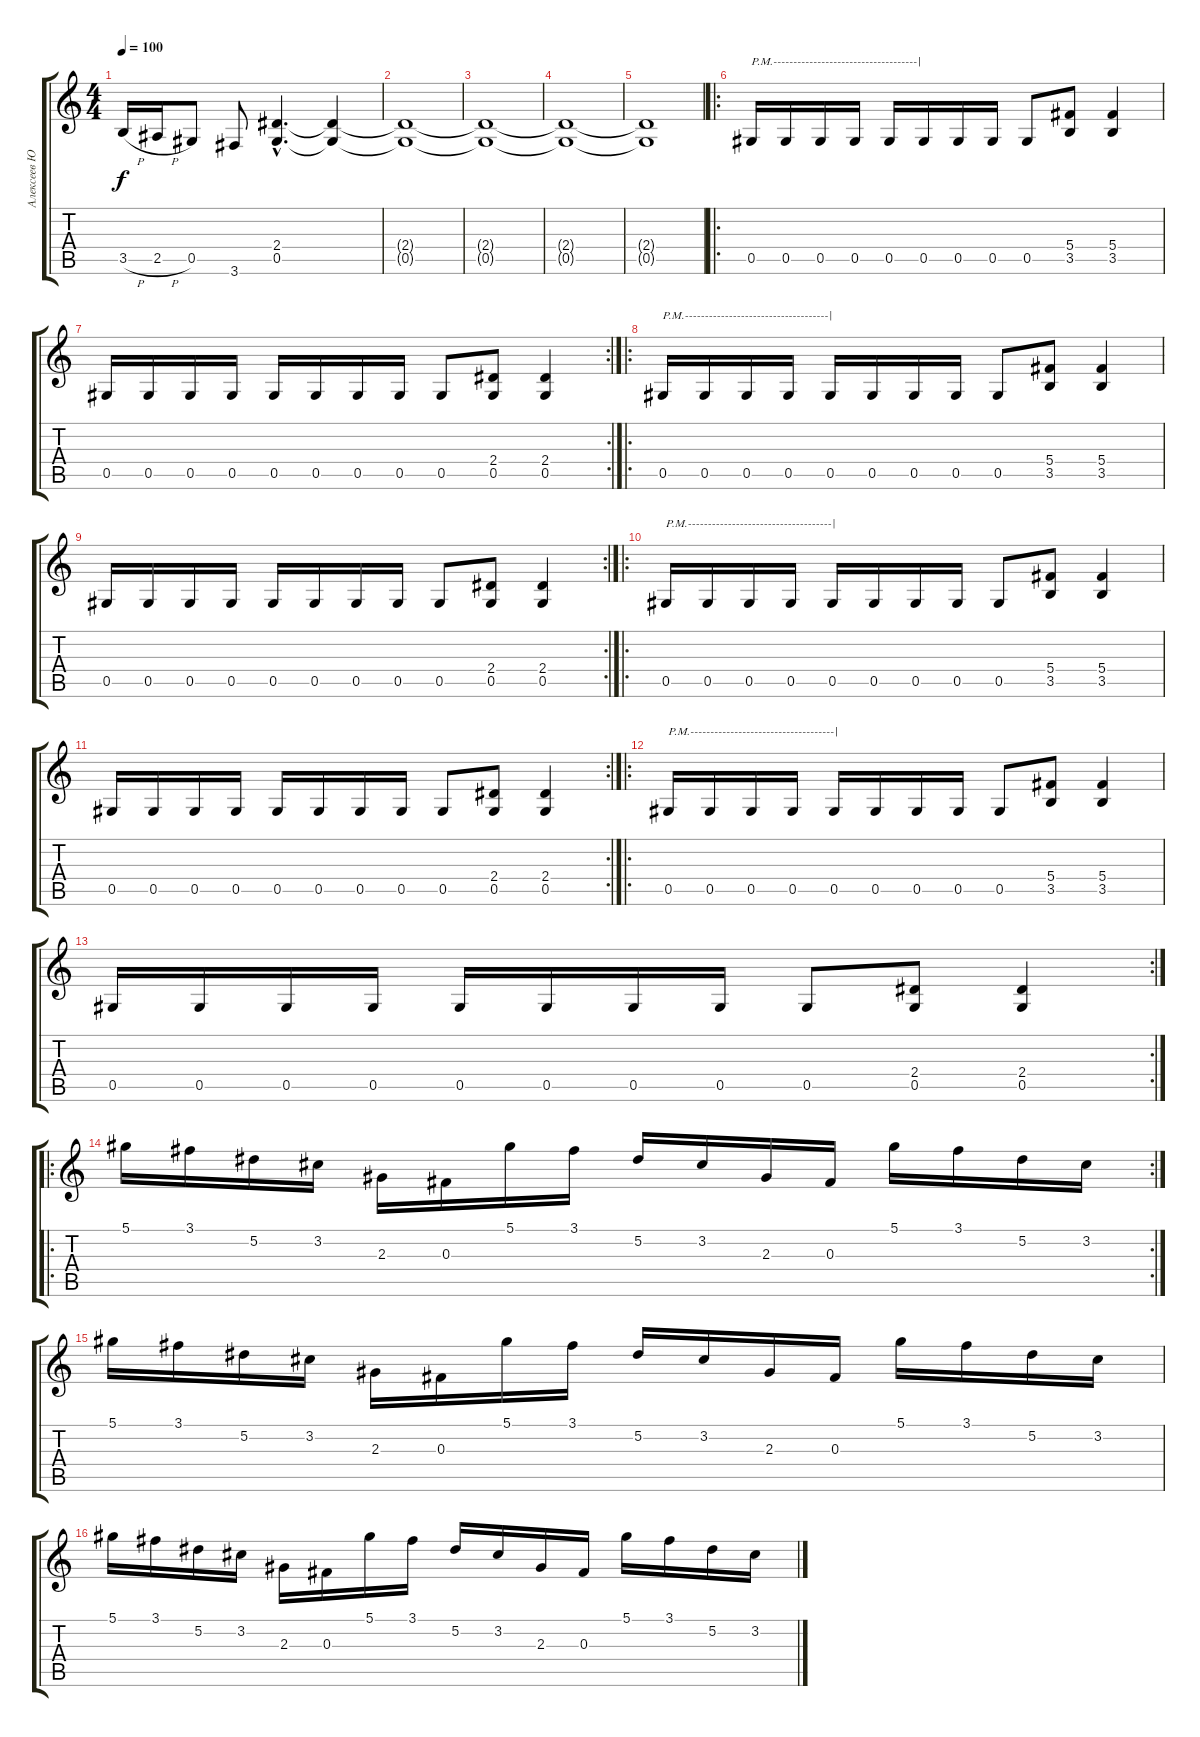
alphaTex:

\track ("Алексеев Юрий" "Алексеев Ю") {instrument distortionguitar}
\staff {score tabs}
\tuning (Eb4 Bb3 Gb3 Db3 Ab2 Eb2) {hide}
\ts (4 4)
\tempo 100
\clef g2
\ks c
3.5{h}.16{dy f} 2.5{h}.16 0.5.8 3.6.8 (2.4{hac} 0.5{hac}).4{d} (2.4{t} 0.5{t}).4 |
(2.4{t} 0.5{t}).1 |
(2.4{t} 0.5{t}).1 |
(2.4{t} 0.5{t}).1 |
(2.4{t} 0.5{t}).1 |
\ro
0.5.16{txt "P.M.------------------------------------|"} 0.5.16 0.5.16 0.5.16 0.5.16 0.5.16 0.5.16 0.5.16 0.5.8 (5.4 3.5).8 (5.4 3.5).4 |
\rc 2
0.5.16 0.5.16 0.5.16 0.5.16 0.5.16 0.5.16 0.5.16 0.5.16 0.5.8 (2.4 0.5).8 (2.4 0.5).4 |
\ro
0.5.16{txt "P.M.------------------------------------|" volume 10} 0.5.16 0.5.16 0.5.16 0.5.16 0.5.16 0.5.16 0.5.16 0.5.8 (5.4 3.5).8 (5.4 3.5).4 |
\rc 2
0.5.16 0.5.16 0.5.16 0.5.16 0.5.16 0.5.16 0.5.16 0.5.16 0.5.8 (2.4 0.5).8 (2.4 0.5).4 |
\ro
0.5.16{txt "P.M.------------------------------------|" volume 10} 0.5.16 0.5.16 0.5.16 0.5.16 0.5.16 0.5.16 0.5.16 0.5.8 (5.4 3.5).8 (5.4 3.5).4 |
\rc 2
0.5.16 0.5.16 0.5.16 0.5.16 0.5.16 0.5.16 0.5.16 0.5.16 0.5.8 (2.4 0.5).8 (2.4 0.5).4 |
\ro
0.5.16{txt "P.M.------------------------------------|" volume 10} 0.5.16 0.5.16 0.5.16 0.5.16 0.5.16 0.5.16 0.5.16 0.5.8 (5.4 3.5).8 (5.4 3.5).4 |
\rc 2
0.5.16 0.5.16 0.5.16 0.5.16 0.5.16 0.5.16 0.5.16 0.5.16 0.5.8 (2.4 0.5).8 (2.4 0.5).4 |
\ro
\rc 2
5.1.16 3.1.16 5.2.16 3.2.16 2.3.16 0.3.16 5.1.16 3.1.16 5.2.16 3.2.16 2.3.16 0.3.16 5.1.16 3.1.16 5.2.16 3.2.16 |
5.1.16 3.1.16 5.2.16 3.2.16 2.3.16 0.3.16 5.1.16 3.1.16 5.2.16 3.2.16 2.3.16 0.3.16 5.1.16 3.1.16 5.2.16 3.2.16 |
5.1.16 3.1.16 5.2.16 3.2.16 2.3.16 0.3.16 5.1.16 3.1.16 5.2.16 3.2.16 2.3.16 0.3.16 5.1.16 3.1.16 5.2.16 3.2.16
